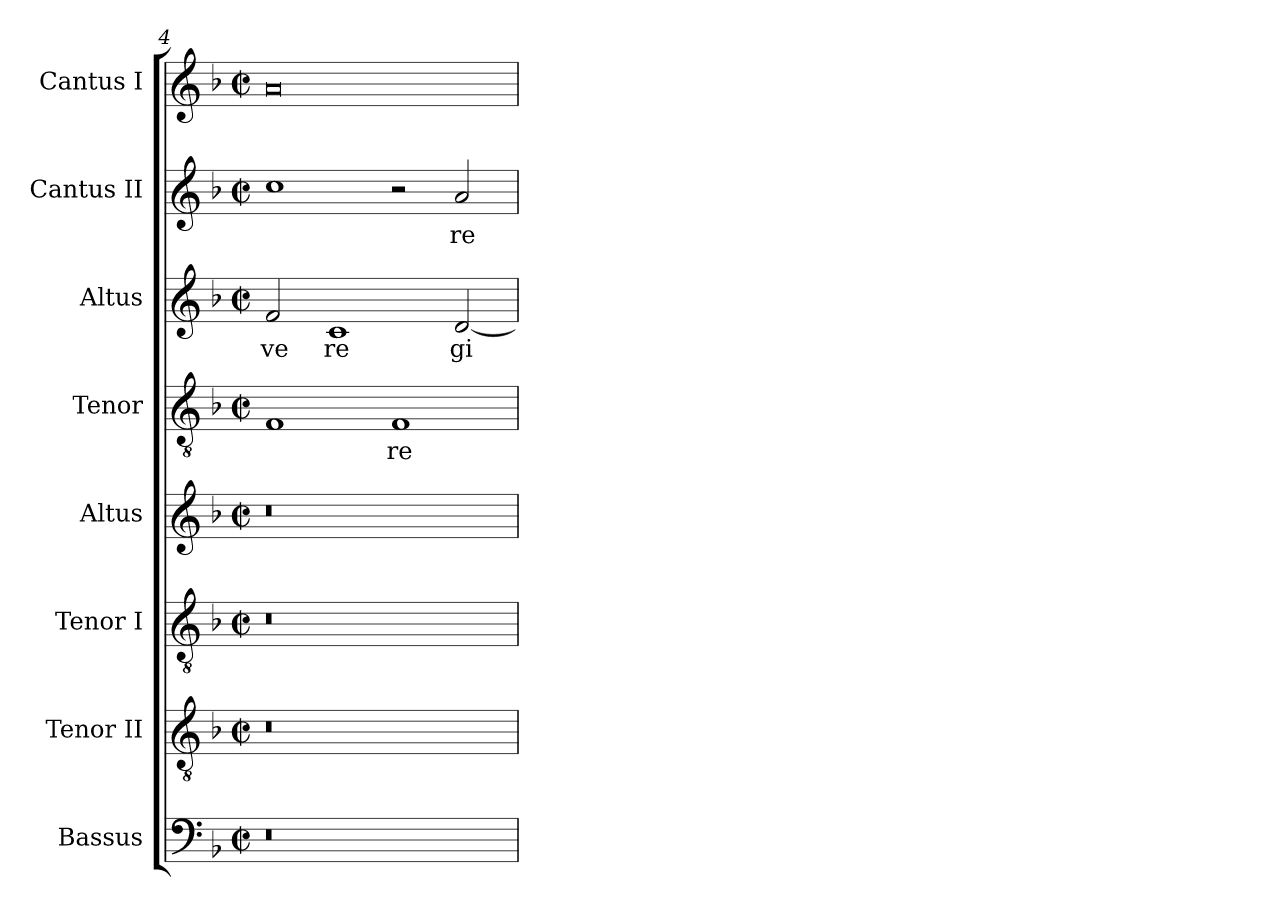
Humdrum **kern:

**kern	**kern	**kern	**kern	**kern	**text	**kern	**text	**kern	**text	**kern
*part8	*part7	*part6	*part5	*part4	*part4	*part3	*part3	*part2	*part2	*part1
*staff8	*staff7	*staff6	*staff5	*staff4	*staff4	*staff3	*staff3	*staff2	*staff2	*staff1
*I"Bassus	*I"Tenor II	*I"Tenor I	*I"Altus	*I"Tenor	*	*I"Altus	*	*I"Cantus II	*	*I"Cantus I
*clefF4	*clefGv2	*clefGv2	*clefG2	*clefGv2	*	*clefG2	*	*clefG2	*	*clefG2
*k[b-]	*k[b-]	*k[b-]	*k[b-]	*k[b-]	*	*k[b-]	*	*k[b-]	*	*k[b-]
*F:	*F:	*F:	*F:	*F:	*	*F:	*	*F:	*	*F:
*M2/2	*M2/2	*M2/2	*M2/2	*M2/2	*	*M2/2	*	*M2/2	*	*M2/2
*met(c|)	*met(c|)	*met(c|)	*met(c|)	*met(c|)	*	*met(c|)	*	*met(c|)	*	*met(c|)
=4	=4	=4	=4	=4	=4	=4	=4	=4	=4	=4
!	!	!	!	!	!	!	!LO:LY:b:cj	!	!	!
0r	0r	0r	0r	1F	.	2f/	ve	1cc	.	0a
!	!	!	!	!	!	!	!LO:LY:b:cj	!	!	!
.	.	.	.	.	.	1c	re	.	.	.
!	!	!	!	!	!LO:LY:b:cj	!	!	!	!	!
.	.	.	.	1F	re	.	.	2r	.	.
!	!	!	!	!	!	!	!LO:LY:b:cj	!	!LO:LY:b:cj	!
.	.	.	.	.	.	[<2d/	gi	2a/	re-	.
=	=	=	=	=	=	=	=	=	=	=
*-	*-	*-	*-	*-	*-	*-	*-	*-	*-	*-
